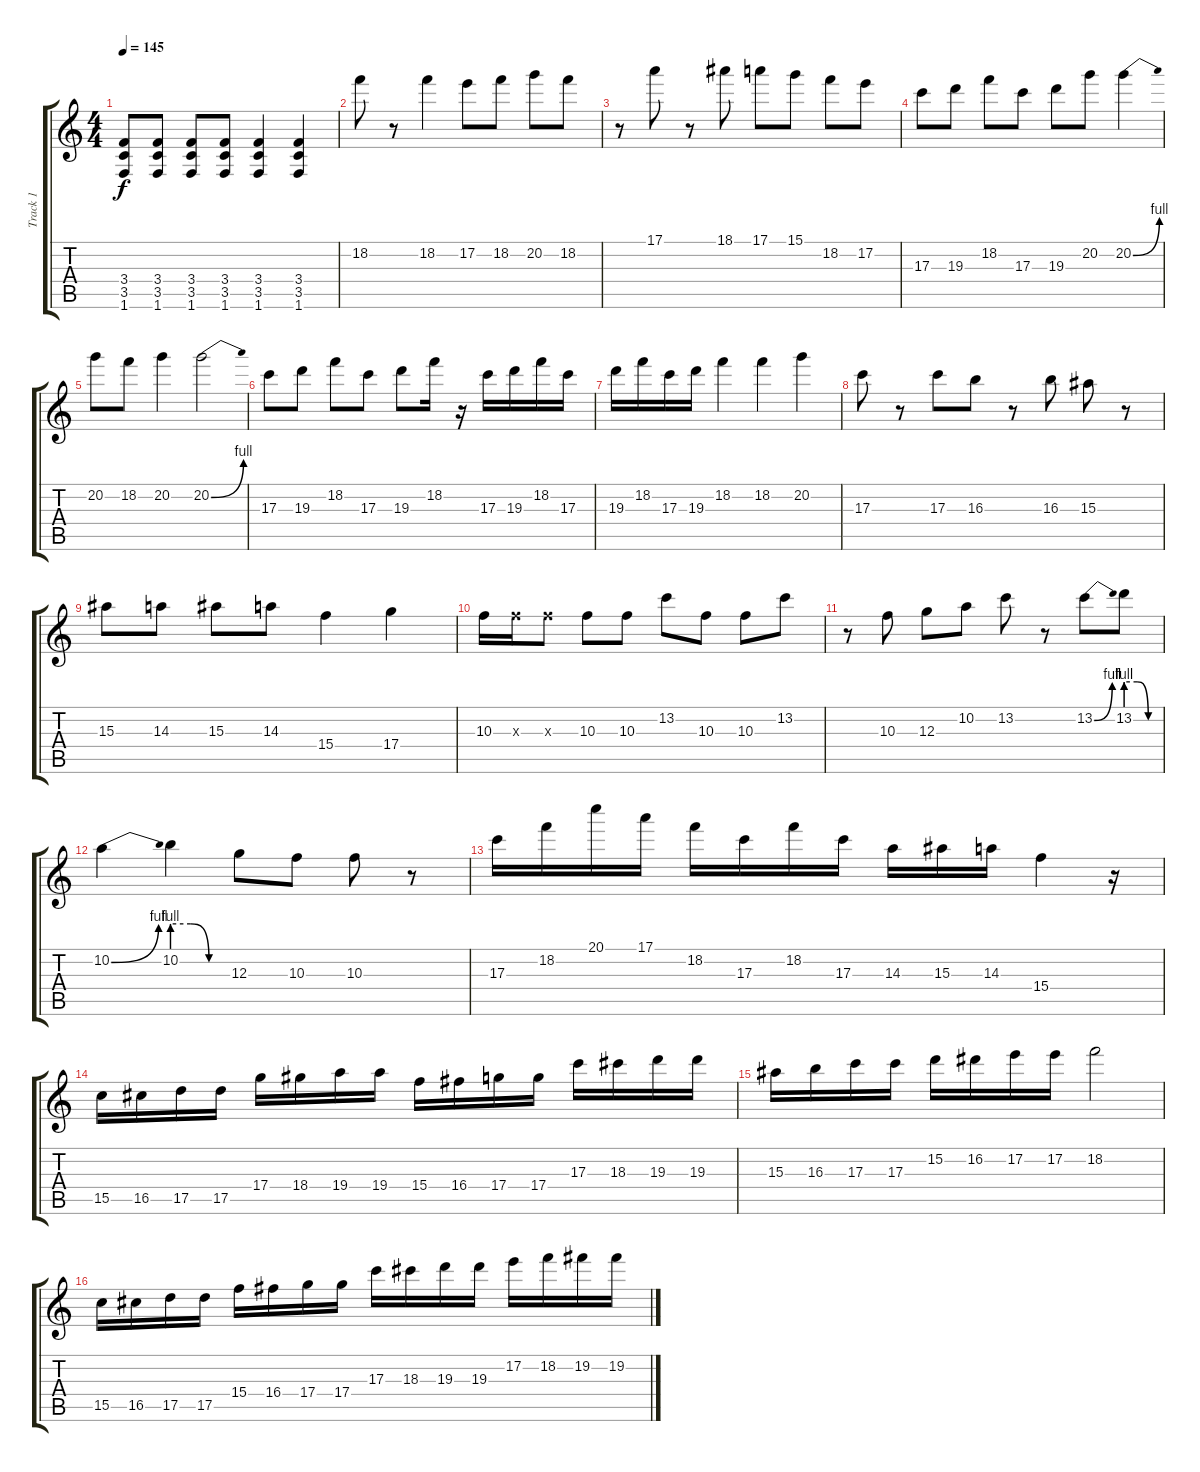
\track ("Track 1" "Track 1") {instrument overdrivenguitar}
\staff {score tabs}
\tuning (E4 B3 G3 D3 A2 E2) {hide}
\ts (4 4)
\tempo 145
\clef g2
\ks c
(3.4 3.5 1.6).8{dy f} (3.4 3.5 1.6).8 (3.4 3.5 1.6).8 (3.4 3.5 1.6).8 (3.4 3.5 1.6).4 (3.4 3.5 1.6).4 |
18.2.8 r.8 18.2.4 17.2.8 18.2.8 20.2.8 18.2.8 |
r.8 17.1.8 r.8 18.1.8 17.1.8 15.1.8 18.2.8 17.2.8 |
17.3.8 19.3.8 18.2.8 17.3.8 19.3.8 20.2.8 20.2{be (bend 0 0 60 4)}.4 |
20.2.8 18.2.8 20.2.4 20.2{be (bend 0 0 60 4)}.2 |
17.3.8 19.3.8 18.2.8 17.3.8 19.3.8 18.2.16 r.16 17.3.16 19.3.16 18.2.16 17.3.16 |
19.3.16 18.2.16 17.3.16 19.3.16 18.2.4 18.2.4 20.2.4 |
17.3.8 r.8 17.3.8 16.3.8 r.8 16.3.8 15.3.8 r.8 |
15.3.8 14.3.8 15.3.8 14.3.8 15.4.4 17.4.4 |
10.3.16 10.3{x}.16 10.3{x}.8 10.3.8 10.3.8 13.2.8 10.3.8 10.3.8 13.2.8 |
r.8 10.3.8 12.3.8 10.2.8 13.2.8 r.8 13.2{be (bend 0 0 60 4)}.8 13.2{be (custom 0 4 20 4 40 0 60 0)}.8 |
10.2{be (bend 0 0 60 4)}.4 10.2{be (custom 0 4 20 4 40 0 60 0)}.4 12.3.8 10.3.8 10.3.8 r.8 |
17.3.16 18.2.16 20.1.16 17.1.16 18.2.16 17.3.16 18.2.16 17.3.16 14.3.16 15.3.16 14.3.16 15.4.4 r.16 |
15.5.16 16.5.16 17.5.16 17.5.16 17.4.16 18.4.16 19.4.16 19.4.16 15.4.16 16.4.16 17.4.16 17.4.16 17.3.16 18.3.16 19.3.16 19.3.16 |
15.3.16 16.3.16 17.3.16 17.3.16 15.2.16 16.2.16 17.2.16 17.2.16 18.2.2 |
15.5.16 16.5.16 17.5.16 17.5.16 15.4.16 16.4.16 17.4.16 17.4.16 17.3.16 18.3.16 19.3.16 19.3.16 17.2.16 18.2.16 19.2.16 19.2.16
